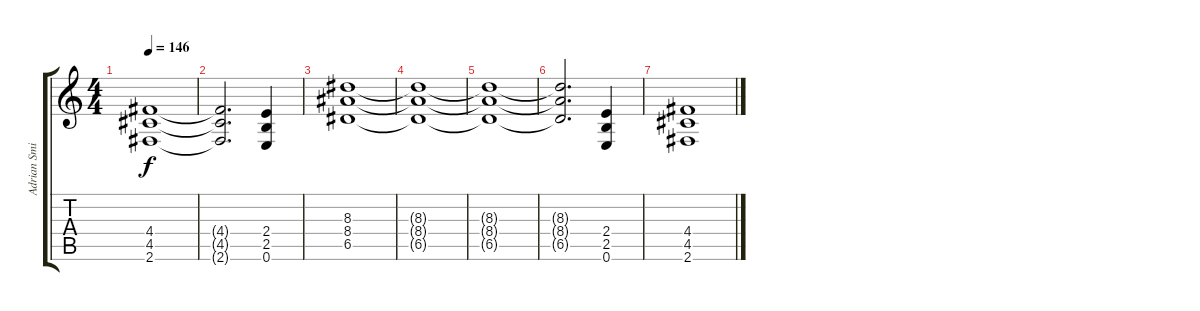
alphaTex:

\track ("Adrian Smith" "Adrian Smi") {instrument distortionguitar}
\staff {score tabs}
\tuning (E4 B3 G3 D3 A2 E2) {hide}
\ts (4 4)
\tempo 146
\clef g2
\ks c
(4.4{t} 4.5{t} 2.6{t}).1{dy f} |
(4.4{t} 4.5{t} 2.6{t}).2{d} (2.4 2.5 0.6).4 |
(8.3 8.4 6.5).1 |
(8.3{t} 8.4{t} 6.5{t}).1 |
(8.3{t} 8.4{t} 6.5{t}).1 |
(8.3{t} 8.4{t} 6.5{t}).2{d} (2.4 2.5 0.6).4 |
(4.4 4.5 2.6).1
